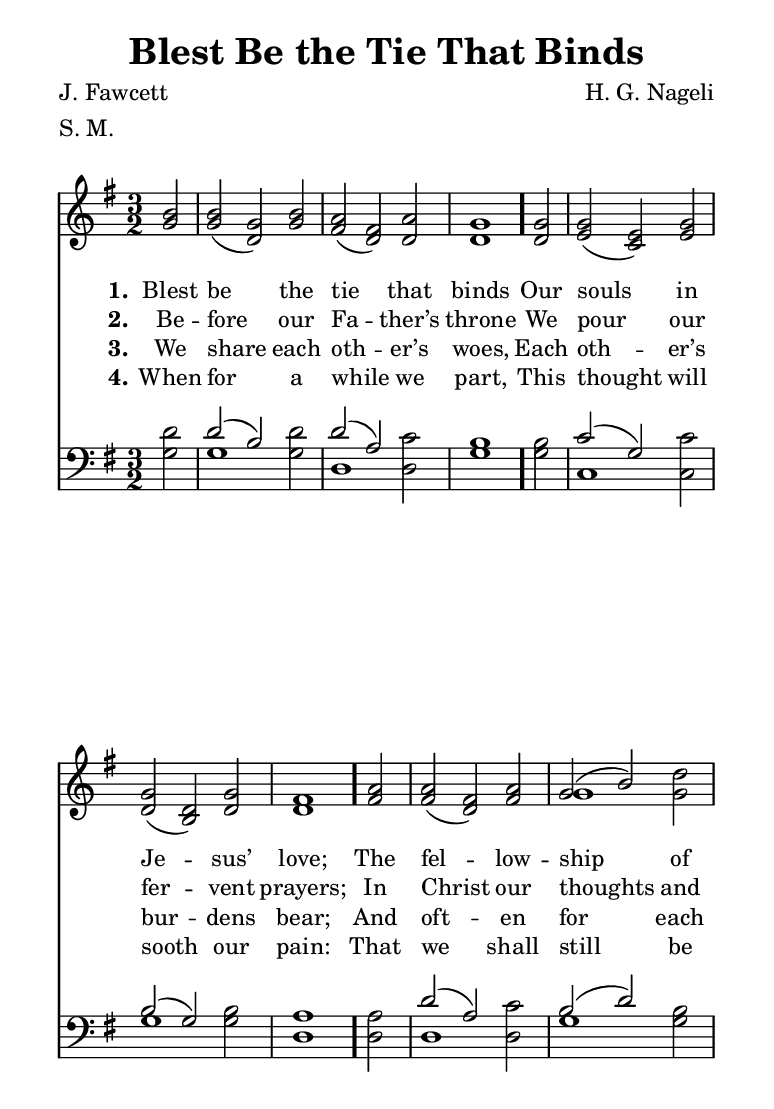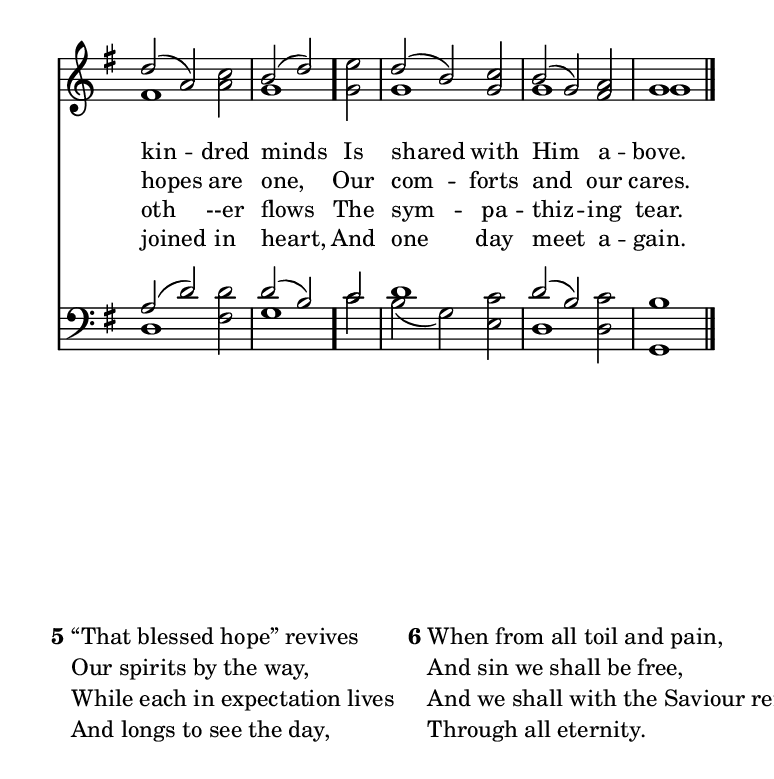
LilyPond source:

\include "common/global.ily"
\paper {
  \include "common/paper.ily"
  ragged-last-bottom = ##t
  systems-per-page = ##f
  system-count = #(cond (is-eogsized 2) (#t #f))
}

\header{
  hymnnumber = "169"
  title = "Blest Be the Tie That Binds"
  tunename = "Dennis"
  meter = "S. M."
  poet = "J. Fawcett"
  composer = "H. G. Nageli"
  %copyright = ""
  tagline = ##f
}

global = {
  \include "common/overrides.ily"
  \override Staff.TimeSignature.style = #'numbered
  \time 3/2
  \override Score.MetronomeMark.transparent = ##t % hide all fermata changes too
  \tempo 2=80
  \key g \major
  \partial 2
  \autoBeamOff
}

notesSoprano = {
\global
\relative c'' {

  b2 | b( g) b | a( fis) a | g1
  g2 | g( e) g | g( d) g | fis1
  a2 | a( fis) a | g( b) d | d( a) c | b( d)
  e2 | d( b) c | b( g) a | g1

  \bar "|."

}
}

notesAlto = {
\global
\relative e' {

  g2 | g( d) g | fis( d) d | d1
  d2 | e( c) e | d( b) d | d1
  fis2 | fis( d) fis | g1 g2 | fis1 a2 | g1
  g2 | g1 g2 | g1 fis2 | g1

}
}

notesTenor = {
\global
\relative a {

  d2 | d( b) d | d( a) c | b1
  b2 | c( g) c | b( g) b | a1
  a2 | d( a) c | b( d) b | a( d) d | d( b)
  c2 | d1 c2 | d( b) c | b1

}
}

notesBass = {
\global
\relative f {

  g2 | g1 g2 | d1 d2 | g1
  g2 | c,1 c2 | g'1 g2 | d1
  d2 | d1 d2 | g1 g2 | d1 fis2 | g1
  c2 | b( g) e | d1 d2 | g,1

}
}

wordsA = \lyricmode {
\set stanza = "1."

Blest be the tie that binds \bar "."
Our souls in Je -- sus’ love; \bar "."
The fel -- low -- ship of kin -- dred minds \bar "."
Is shared with Him a -- bove. \bar "."

}

wordsB = \lyricmode {
\set stanza = "2."

Be -- fore our Fa -- ther’s throne
We pour our fer -- vent prayers;
In Christ our thoughts and hopes are one,
Our com -- forts and our cares.

}

wordsC = \lyricmode {
\set stanza = "3."

We share each oth -- er’s woes,
Each oth -- er’s bur -- dens bear;
And oft -- en for each oth --er flows
The sym -- pa -- thiz -- ing tear.

}

wordsD = \lyricmode {
\set stanza = "4."

When for a while we part,
This thought will sooth our pain:
That we shall still be joined in heart,
And one day meet a -- gain.

}

wordsE = \markuplist {

\line { “That blessed hope” revives }
\line { Our spirits by the way, }
\line { While each in expectation lives }
\line { And longs to see the day, }

}

wordsF = \markuplist {

\line { When from all toil and pain, }
\line { And sin we shall be free, }
\line { And we shall with the Saviour reign }
\line { Through all eternity. }

}

\score {
  \context ChoirStaff <<
    \context Staff = upper <<
      \set ChoirStaff.systemStartDelimiter = #'SystemStartBar
      \partcombine #'(2 . 9) \notesSoprano \notesAlto
      \context NullVoice = sopranos { \voiceOne << \notesSoprano >> }
      \context NullVoice = altos { \voiceTwo << \notesAlto >> }
      \context Lyrics = one   \lyricsto sopranos \wordsA
      \context Lyrics = two   \lyricsto sopranos \wordsB
      \context Lyrics = three \lyricsto sopranos \wordsC
      \context Lyrics = four  \lyricsto sopranos \wordsD
    >>
    \context Staff = men <<
      \clef bass
      \partcombine #'(2 . 9) \notesTenor \notesBass
      \context NullVoice = tenors { \voiceOne << \notesTenor >> }
      \context NullVoice = basses { \voiceTwo << \notesBass >> }
    >>
  >>
  \layout {
    \include "common/layout.ily"
  }
  \midi{
    \include "common/midi.ily"
  }
}

\noPageBreak

\markup { \fill-line {
  \hspace #0.1
  \line{ \bold 5 \column { \wordsE } }
  \hspace #0.1
  \line{ \bold 6 \column { \wordsF } }
  \hspace #0.1
} }

\version "2.19.49"  % necessary for upgrading to future LilyPond versions.

% vi:set et ts=2 sw=2 ai nocindent syntax=lilypond:
